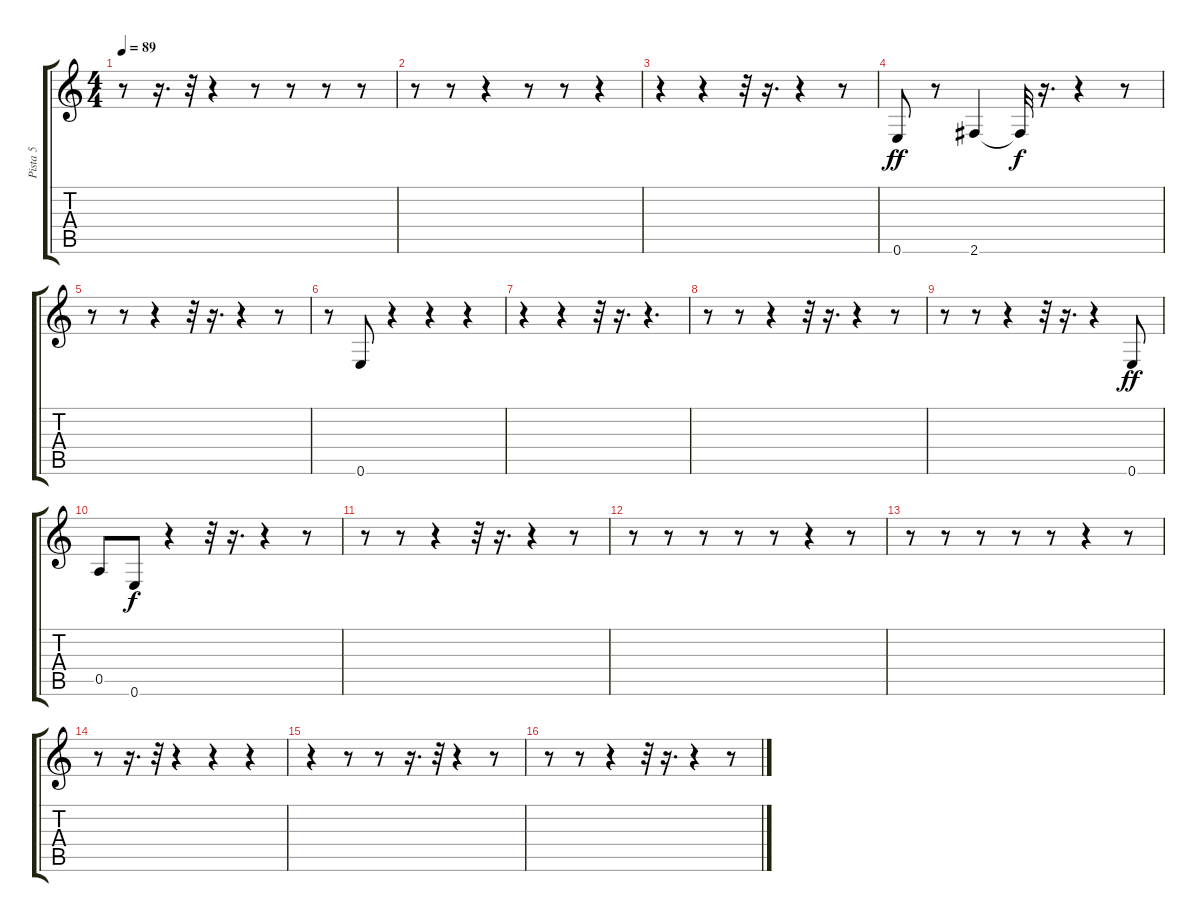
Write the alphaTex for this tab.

\track ("Pista 5" "Pista 5") {instrument electricbassfinger}
\staff {score tabs}
\tuning (E4 B3 G3 D3 A2 E2) {hide}
\ts (4 4)
\tempo 89
\clef g2
\ks c
r.8{dy ff} r.16{d} r.32 r.4 r.8 r.8 r.8 r.8 |
r.8 r.8 r.4 r.8 r.8 r.4 |
r.4 r.4 r.32 r.16{d} r.4 r.8 |
0.6.8 r.8 2.6.4 2.6{t}.32{dy f} r.16{d} r.4 r.8 |
r.8 r.8 r.4 r.32 r.16{d} r.4 r.8 |
r.8 0.6.8 r.4 r.4 r.4 |
r.4 r.4 r.32 r.16{d} r.4{d} |
r.8 r.8 r.4 r.32 r.16{d} r.4 r.8 |
r.8 r.8 r.4 r.32 r.16{d} r.4 0.6.8{dy ff} |
0.5.8 0.6.8{dy f} r.4 r.32 r.16{d} r.4 r.8 |
r.8 r.8 r.4 r.32 r.16{d} r.4 r.8 |
r.8 r.8 r.8 r.8 r.8 r.4 r.8 |
r.8 r.8 r.8 r.8 r.8 r.4 r.8 |
r.8 r.16{d} r.32 r.4 r.4 r.4 |
r.4 r.8 r.8 r.16{d} r.32 r.4 r.8 |
r.8 r.8 r.4 r.32 r.16{d} r.4 r.8
